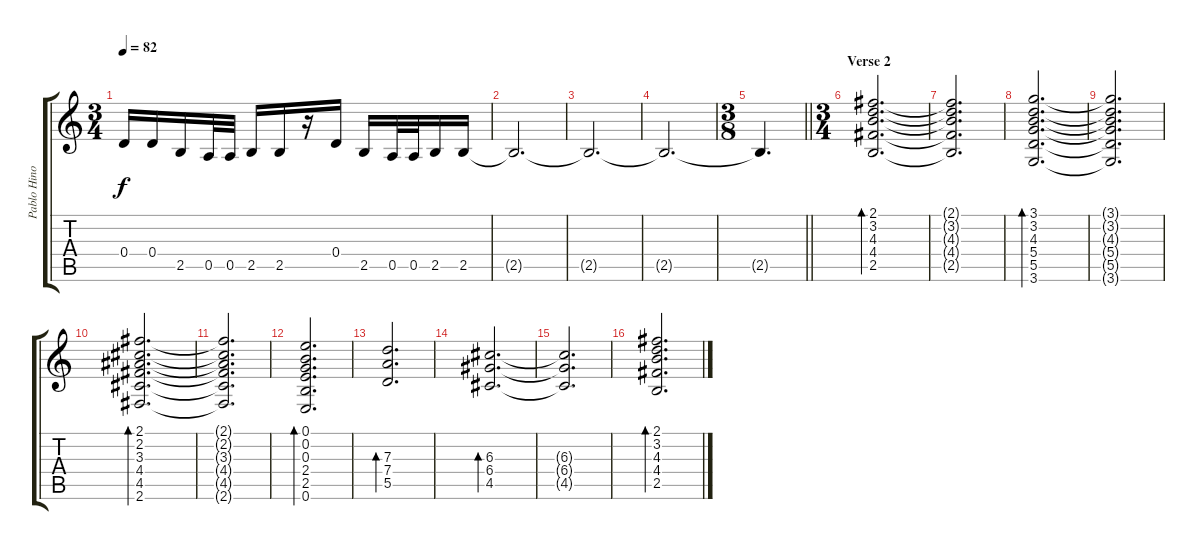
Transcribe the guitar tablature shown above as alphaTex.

\track ("Pablo Hinojos-Gonzales" "Pablo Hino") {instrument distortionguitar}
\staff {score tabs}
\tuning (E4 B3 G3 D3 A2 E2) {hide}
\ts (3 4)
\tempo 82
\clef g2
\ks c
0.4{t}.16{dy f} 0.4.16 2.5.16 0.5.32 0.5.32 2.5.16 2.5.16 r.16 0.4.16 2.5.16 0.5.32 0.5.32 2.5.16 2.5.16 |
2.5{t}.2{d} |
2.5{t}.2{d} |
2.5{t}.2{d} |
\ts (3 8)
\barLineRight lightlight
2.5{t}.4{d} |
\ts (3 4)
\section ("" "Verse 2")
(2.1 3.2 4.3 4.4 2.5).2{d bd 60 instrument electricguitarclean} |
(2.1{t} 3.2{t} 4.3{t} 4.4{t} 2.5{t}).2{d} |
(3.1 3.2 4.3 5.4 5.5 3.6).2{d bd 60} |
(3.1{t} 3.2{t} 4.3{t} 5.4{t} 5.5{t} 3.6{t}).2{d} |
(2.1 2.2 3.3 4.4 4.5 2.6).2{d bd 60} |
(2.1{t} 2.2{t} 3.3{t} 4.4{t} 4.5{t} 2.6{t}).2{d} |
(0.1 0.2 0.3 2.4 2.5 0.6).2{d bd 60} |
(7.3 7.4 5.5).2{d bd 60} |
(6.3 6.4 4.5).2{d bd 60} |
(6.3{t} 6.4{t} 4.5{t}).2{d} |
(2.1 3.2 4.3 4.4 2.5).2{d bd 60}
